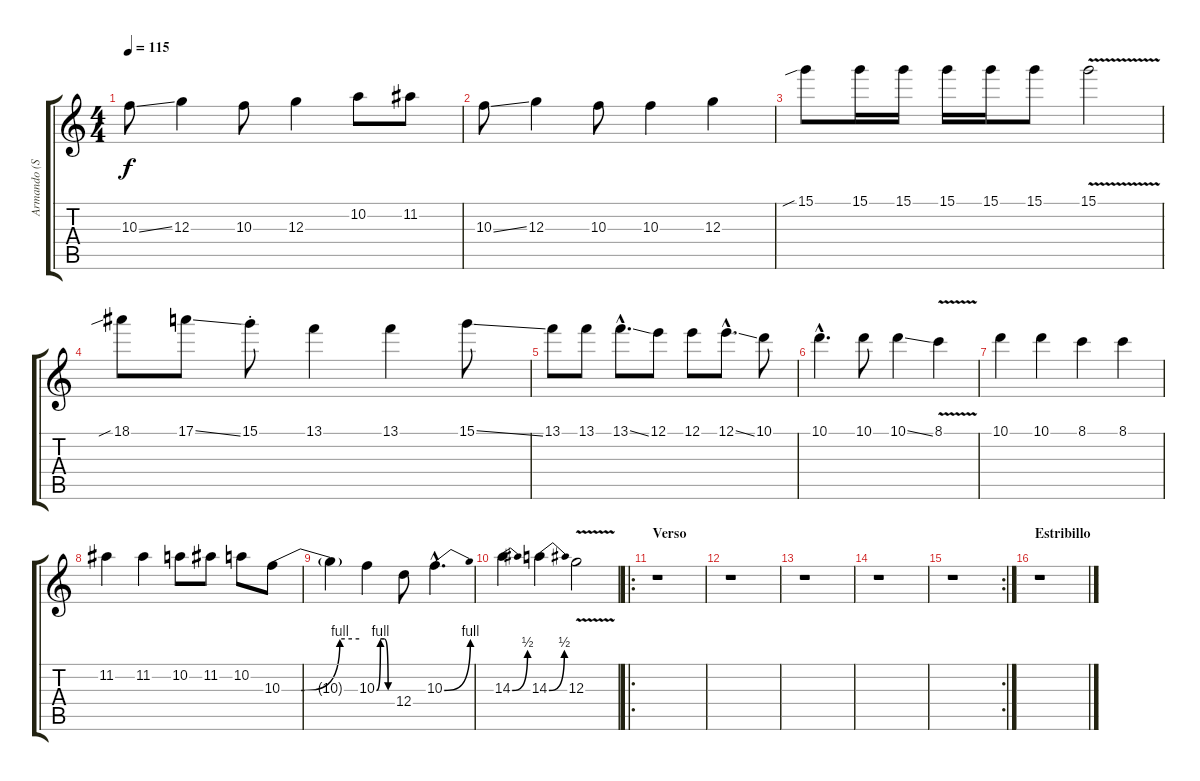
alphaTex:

\track ("Armando (Solos)" "Armando (S") {instrument overdrivenguitar}
\staff {score tabs}
\tuning (E4 B3 G3 D3 A2 E2) {hide}
\ts (4 4)
\tempo 115
\clef g2
\ks c
10.3{ss}.8{dy f} 12.3.4 10.3.8 12.3.4 10.2.8 11.2.8 |
10.3{ss}.8 12.3.4 10.3.8 10.3.4 12.3.4 |
15.1{sib}.8 15.1.16 15.1.16 15.1.16 15.1.16 15.1.8 15.1{v}.2 |
18.1{sib}.8 17.1{ss}.8 15.1{st}.8 13.1.4 13.1.4 15.1{ss}.8 |
13.1.8 13.1.8 13.1{ss hac}.8{d} 12.1.8 12.1.8 12.1{ss hac}.8{d} 10.1.8 |
10.1{hac}.4{d} 10.1.8 10.1{ss}.4 8.1{v}.4 |
10.1.4 10.1.4 8.1.4 8.1.4 |
11.2.4 11.2.4 10.2.8 11.2.8 10.2.8 10.3{be (custom 0 0 15 0 45 4 60 4)}.8 |
10.3{t}.4 10.3{be (custom 0 0 15 4 30 4 45 0 60 0)}.4 12.4.8 10.3{be (bend 0 0 60 4) hac}.4{d} |
14.3{be (bend 0 0 60 2)}.4 14.3{be (bend 0 0 60 2)}.4 12.3{v}.2 |
\ro
\section ("" "Verso")
r.1 |
r.1 |
r.1 |
r.1 |
\rc 2
r.1 |
\section ("" "Estribillo")
r.1
